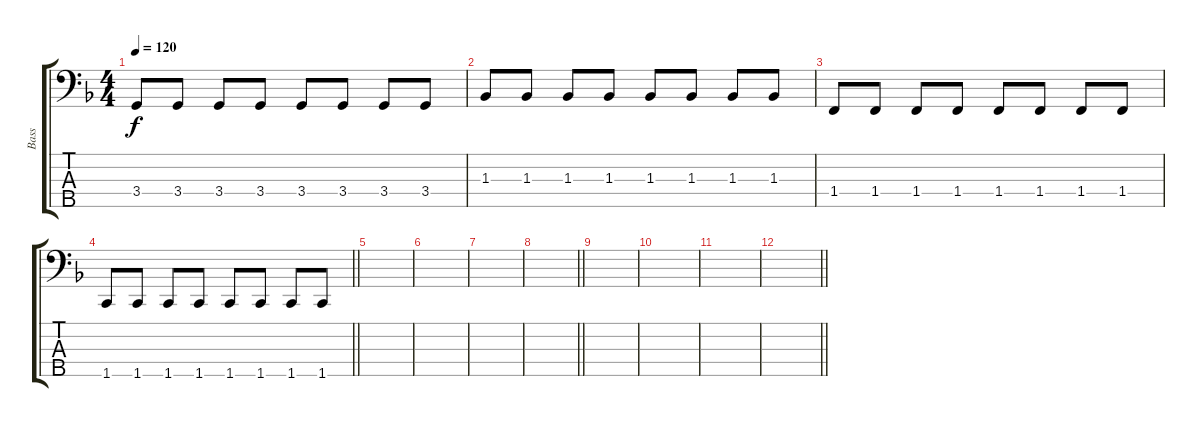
\track ("Bass" "Bass") {instrument electricbassfinger}
\staff {score tabs}
\tuning (G2 D2 A1 E1 B0) {hide}
\ts (4 4)
\tempo 120
\clef f4
\ks f
3.4.8{dy f} 3.4.8 3.4.8 3.4.8 3.4.8 3.4.8 3.4.8 3.4.8 |
1.3.8 1.3.8 1.3.8 1.3.8 1.3.8 1.3.8 1.3.8 1.3.8 |
1.4.8 1.4.8 1.4.8 1.4.8 1.4.8 1.4.8 1.4.8 1.4.8 |
\barLineRight lightlight
1.5.8 1.5.8 1.5.8 1.5.8 1.5.8 1.5.8 1.5.8 1.5.8 |
|
|
|
\barLineRight lightlight
|
|
|
|
\barLineRight lightlight
